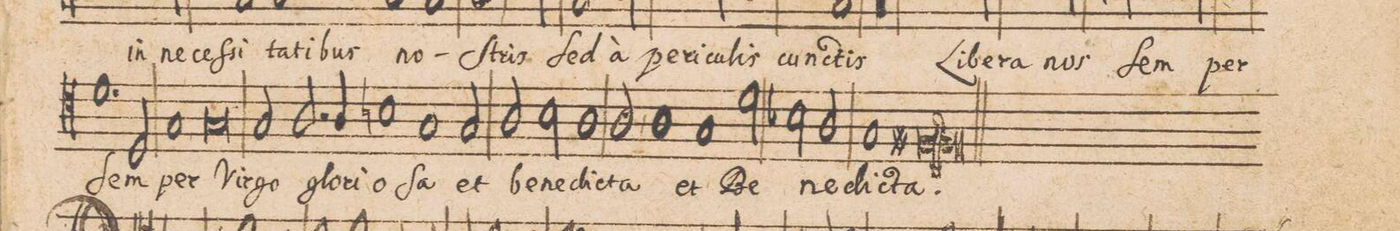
**kern	**text
*I"[ALTVS.]	*
*clefC4	*
*k[]	*
*met(C|)	*
*M2/1	*
1.d	ſem-
=34-	=34-
2D/	.
1G	-per
=35-	=35-
0G	Vir-
=36-	=36-
2G/	-go
2.A/	glo-
4A/	-ri-
1Bn\	-o-
=37-	=37-
1G	-ſa
2G/	et
=38-	=38-
2A/	be-
2B\	-ne-
1A	-dic-
=39-	=39-
2A,</	-ta
1A	et
1G/	Be-
=40-	=40-
2d\	.
2B-X\	.
2A/	-ne-
=41-	=41-
1G	-di-
00F#Xl	-cta.
=||	=||
*-	*-
